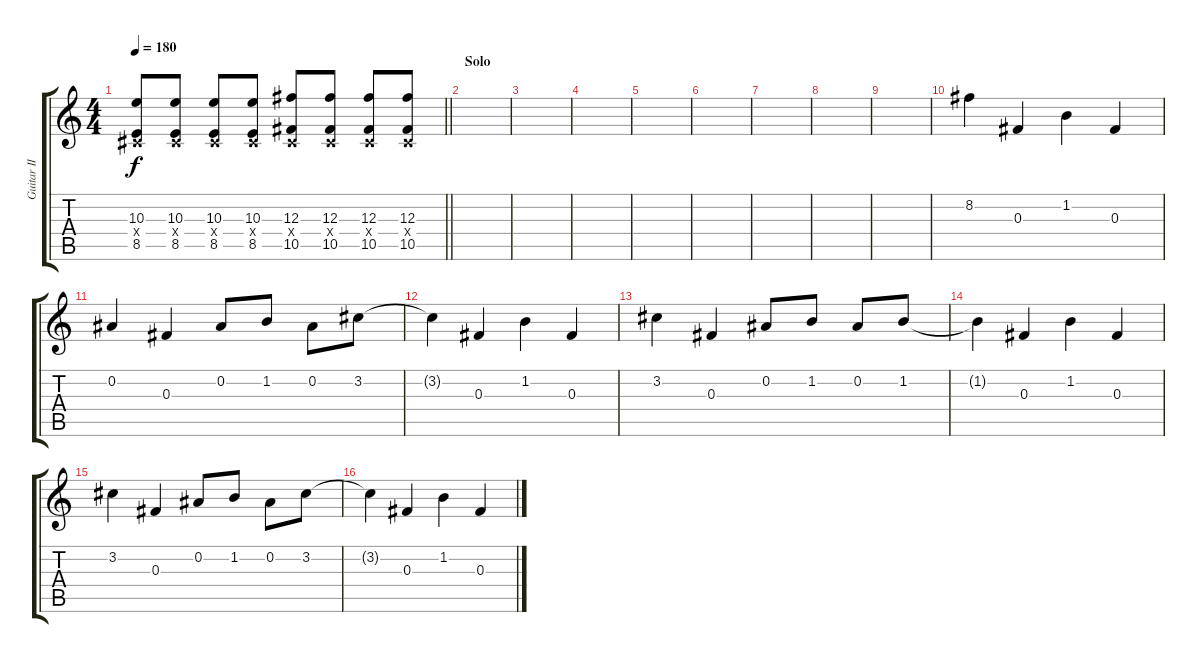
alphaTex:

\track ("Guitar II" "Guitar II") {instrument distortionguitar}
\staff {score tabs}
\tuning (Eb4 Bb3 Gb3 Db3 Ab2 Db2) {hide}
\ts (4 4)
\tempo 180
\clef g2
\barLineRight lightlight
\ks c
(10.3 0.4{x} 8.5).8{dy f} (10.3 0.4{x} 8.5).8 (10.3 0.4{x} 8.5).8 (10.3 0.4{x} 8.5).8 (12.3 0.4{x} 10.5).8 (12.3 0.4{x} 10.5).8 (12.3 0.4{x} 10.5).8 (12.3 0.4{x} 10.5).8 |
\section ("" "Solo")
|
|
|
|
|
|
|
|
8.2.4 0.3.4 1.2.4 0.3.4 |
0.2.4 0.3.4 0.2.8 1.2.8 0.2.8 3.2.8 |
3.2{t}.4 0.3.4 1.2.4 0.3.4 |
3.2.4 0.3.4 0.2.8 1.2.8 0.2.8 1.2.8 |
1.2{t}.4 0.3.4 1.2.4 0.3.4 |
3.2.4 0.3.4 0.2.8 1.2.8 0.2.8 3.2.8 |
3.2{t}.4 0.3.4 1.2.4 0.3.4
